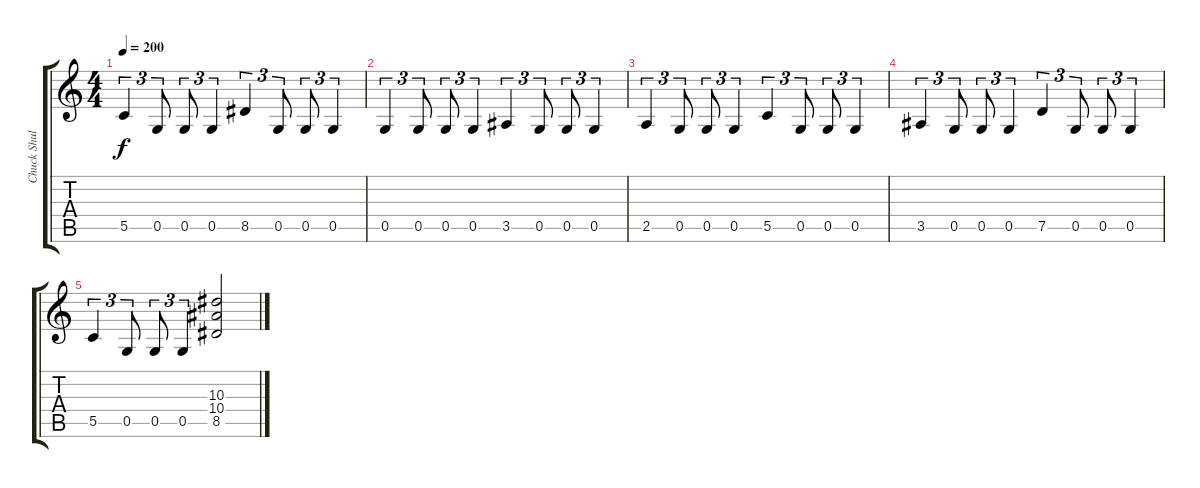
\track ("Chuck Shuldiner" "Chuck Shul") {instrument distortionguitar}
\staff {score tabs}
\tuning (D4 A3 F3 C3 G2 D2) {hide}
\ts (4 4)
\tempo 200
\clef g2
\ks c
5.5.4{tu (3 2) dy f} 0.5.8{tu (3 2)} 0.5.8{tu (3 2)} 0.5.4{tu (3 2)} 8.5.4{tu (3 2)} 0.5.8{tu (3 2)} 0.5.8{tu (3 2)} 0.5.4{tu (3 2)} |
0.5.4{tu (3 2)} 0.5.8{tu (3 2)} 0.5.8{tu (3 2)} 0.5.4{tu (3 2)} 3.5.4{tu (3 2)} 0.5.8{tu (3 2)} 0.5.8{tu (3 2)} 0.5.4{tu (3 2)} |
2.5.4{tu (3 2)} 0.5.8{tu (3 2)} 0.5.8{tu (3 2)} 0.5.4{tu (3 2)} 5.5.4{tu (3 2)} 0.5.8{tu (3 2)} 0.5.8{tu (3 2)} 0.5.4{tu (3 2)} |
3.5.4{tu (3 2)} 0.5.8{tu (3 2)} 0.5.8{tu (3 2)} 0.5.4{tu (3 2)} 7.5.4{tu (3 2)} 0.5.8{tu (3 2)} 0.5.8{tu (3 2)} 0.5.4{tu (3 2)} |
5.5.4{tu (3 2)} 0.5.8{tu (3 2)} 0.5.8{tu (3 2)} 0.5.4{tu (3 2)} (10.3 10.4 8.5).2
